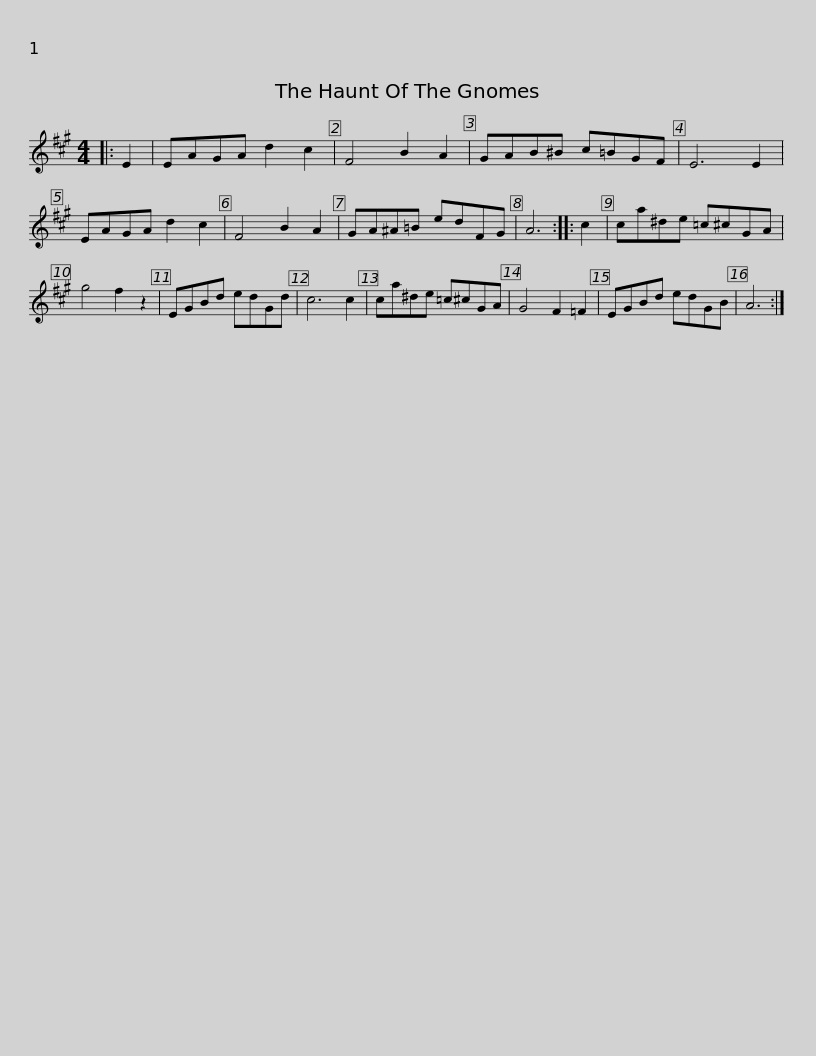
X:1
L:1/8
M:4/4
I:linebreak $
K:A
V:1 treble
V:1
|: E2 | EAGA d2 c2 | F4 B2 A2 | GAB^B c=BGF | E6 E2 | %5
 EAGA d2 c2 | F4 B2 A2 | GA^A=B edFG |$ A6 :: c2 | %10
 ca^de =c^cGA | g4 f2 z2 | EGBd edGd | c6 c2 | ca^de =c^cGA | %15
 G4 F2 =F2 |$ EGBd edGB | A6 :| %18
